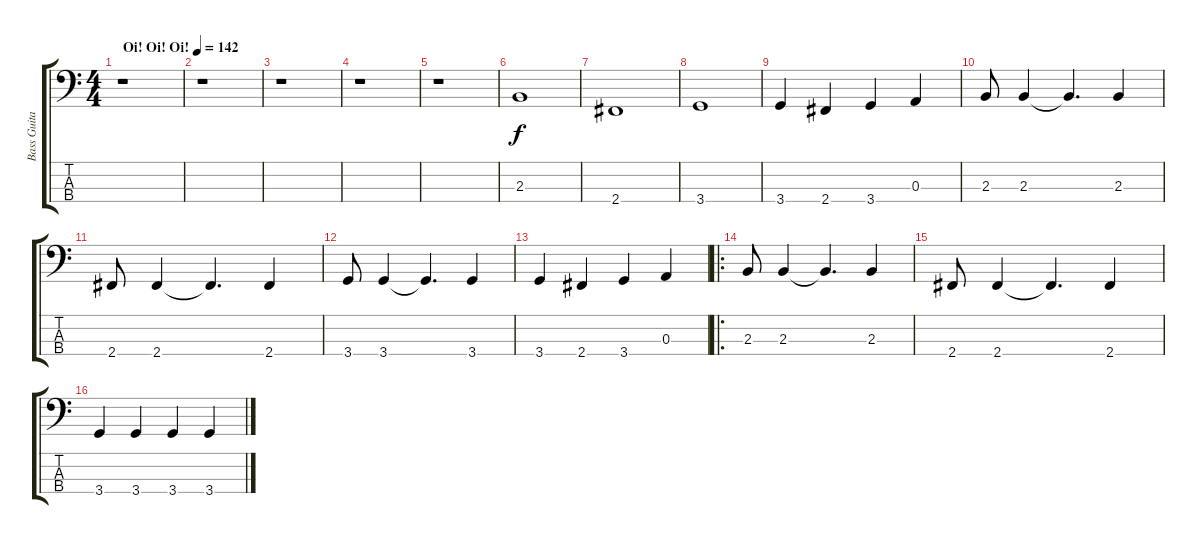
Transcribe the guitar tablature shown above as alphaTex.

\track ("Bass Guitar" "Bass Guita") {instrument electricbasspick}
\staff {score tabs}
\tuning (G2 D2 A1 E1) {hide}
\ts (4 4)
\tempo (142 "Oi! Oi! Oi!")
\clef f4
\ks c
r.1{dy f instrument electricbasspick} |
r.1 |
r.1 |
r.1 |
r.1 |
2.3.1 |
2.4.1 |
3.4.1 |
3.4.4 2.4.4 3.4.4 0.3.4 |
2.3.8 2.3.4 2.3{t}.4{d} 2.3.4 |
2.4.8 2.4.4 2.4{t}.4{d} 2.4.4 |
3.4.8 3.4.4 3.4{t}.4{d} 3.4.4 |
3.4.4 2.4.4 3.4.4 0.3.4 |
\ro
2.3.8 2.3.4 2.3{t}.4{d} 2.3.4 |
2.4.8 2.4.4 2.4{t}.4{d} 2.4.4 |
3.4.4 3.4.4 3.4.4 3.4.4
